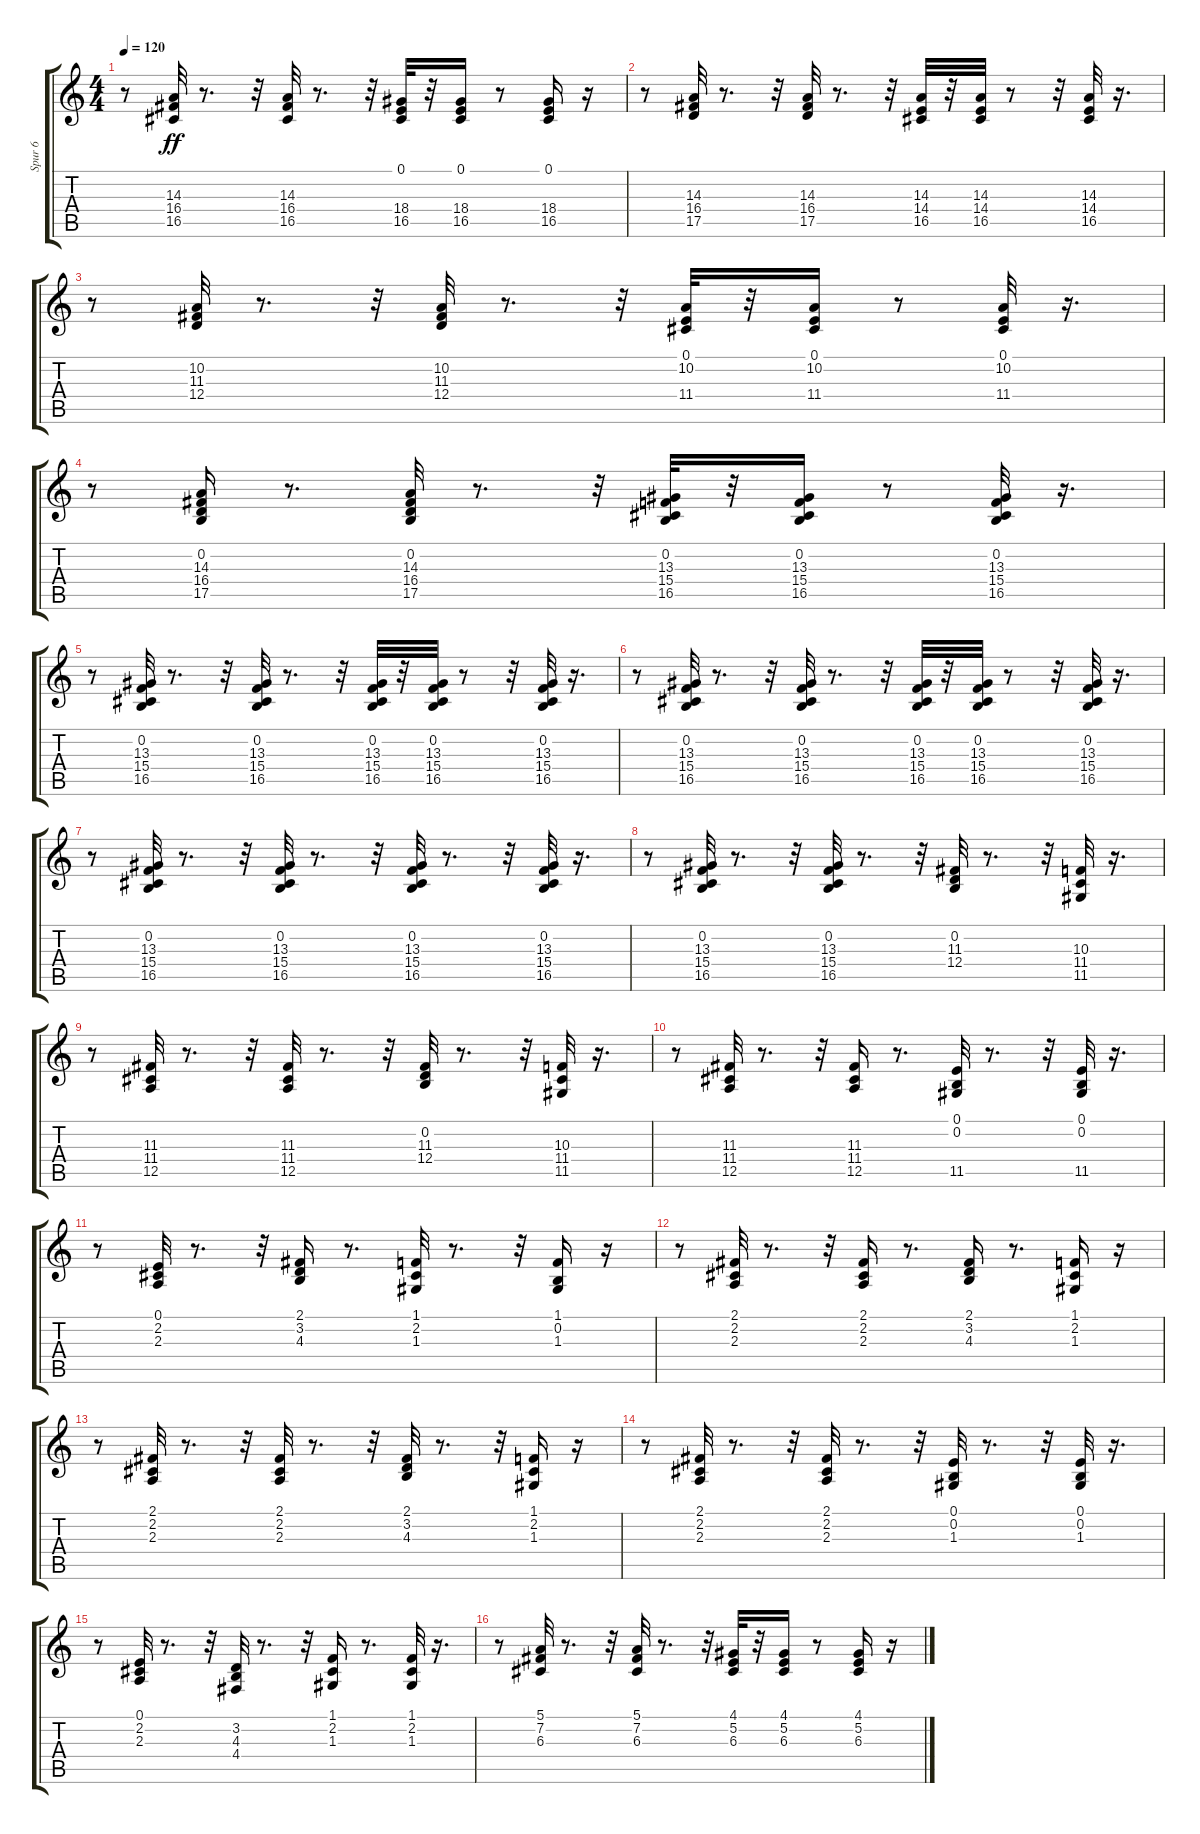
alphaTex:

\track ("Spur 6" "Spur 6") {instrument electricgrandpiano}
\staff {score tabs}
\tuning (E4 B3 G3 D3 A2 E2) {hide}
\ts (4 4)
\tempo 120
\clef g2
\ks c
r.8{dy ff} (14.3 16.4 16.5).32 r.8{d} r.32 (14.3 16.4 16.5).32 r.8{d} r.32 (0.1 18.4 16.5).32 r.32 (0.1 18.4 16.5).16 r.8 (0.1 18.4 16.5).16 r.16 |
r.8 (14.3 16.4 17.5).32 r.8{d} r.32 (14.3 16.4 17.5).32 r.8{d} r.32 (14.3 14.4 16.5).32 r.32 (14.3 14.4 16.5).32 r.8 r.32 (14.3 14.4 16.5).32 r.16{d} |
r.8 (10.2 11.3 12.4).32 r.8{d} r.32 (10.2 11.3 12.4).32 r.8{d} r.32 (0.1 10.2 11.4).32 r.32 (0.1 10.2 11.4).16 r.8 (0.1 10.2 11.4).32 r.16{d} |
r.8 (0.2 14.3 16.4 17.5).16 r.8{d} (0.2 14.3 16.4 17.5).32 r.8{d} r.32 (0.2 13.3 15.4 16.5).32 r.32 (0.2 13.3 15.4 16.5).16 r.8 (0.2 13.3 15.4 16.5).32 r.16{d} |
r.8 (0.2 13.3 15.4 16.5).32 r.8{d} r.32 (0.2 13.3 15.4 16.5).32 r.8{d} r.32 (0.2 13.3 15.4 16.5).32 r.32 (0.2 13.3 15.4 16.5).32 r.8 r.32 (0.2 13.3 15.4 16.5).32 r.16{d} |
r.8 (0.2 13.3 15.4 16.5).32 r.8{d} r.32 (0.2 13.3 15.4 16.5).32 r.8{d} r.32 (0.2 13.3 15.4 16.5).32 r.32 (0.2 13.3 15.4 16.5).32 r.8 r.32 (0.2 13.3 15.4 16.5).32 r.16{d} |
r.8 (0.2 13.3 15.4 16.5).32 r.8{d} r.32 (0.2 13.3 15.4 16.5).32 r.8{d} r.32 (0.2 13.3 15.4 16.5).32 r.8{d} r.32 (0.2 13.3 15.4 16.5).32 r.16{d} |
r.8 (0.2 13.3 15.4 16.5).32 r.8{d} r.32 (0.2 13.3 15.4 16.5).32 r.8{d} r.32 (0.2 11.3 12.4).32 r.8{d} r.32 (10.3 11.4 11.5).32 r.16{d} |
r.8 (11.3 11.4 12.5).32 r.8{d} r.32 (11.3 11.4 12.5).32 r.8{d} r.32 (0.2 11.3 12.4).32 r.8{d} r.32 (10.3 11.4 11.5).32 r.16{d} |
r.8 (11.3 11.4 12.5).32 r.8{d} r.32 (11.3 11.4 12.5).16 r.8{d} (0.1 0.2 11.5).32 r.8{d} r.32 (0.1 0.2 11.5).32 r.16{d} |
r.8 (0.1 2.2 2.3).32 r.8{d} r.32 (2.1 3.2 4.3).16 r.8{d} (1.1 2.2 1.3).32 r.8{d} r.32 (1.1 0.2 1.3).16 r.16 |
r.8 (2.1 2.2 2.3).32 r.8{d} r.32 (2.1 2.2 2.3).16 r.8{d} (2.1 3.2 4.3).16 r.8{d} (1.1 2.2 1.3).16 r.16 |
r.8 (2.1 2.2 2.3).32 r.8{d} r.32 (2.1 2.2 2.3).32 r.8{d} r.32 (2.1 3.2 4.3).32 r.8{d} r.32 (1.1 2.2 1.3).16 r.16 |
r.8 (2.1 2.2 2.3).32 r.8{d} r.32 (2.1 2.2 2.3).32 r.8{d} r.32 (0.1 0.2 1.3).32 r.8{d} r.32 (0.1 0.2 1.3).32 r.16{d} |
r.8 (0.1 2.2 2.3).32 r.8{d} r.32 (3.2 4.3 4.4).32 r.8{d} r.32 (1.1 2.2 1.3).16 r.8{d} (1.1 2.2 1.3).32 r.16{d} |
r.8 (5.1 7.2 6.3).32 r.8{d} r.32 (5.1 7.2 6.3).32 r.8{d} r.32 (4.1 5.2 6.3).32 r.32 (4.1 5.2 6.3).16 r.8 (4.1 5.2 6.3).16 r.16
